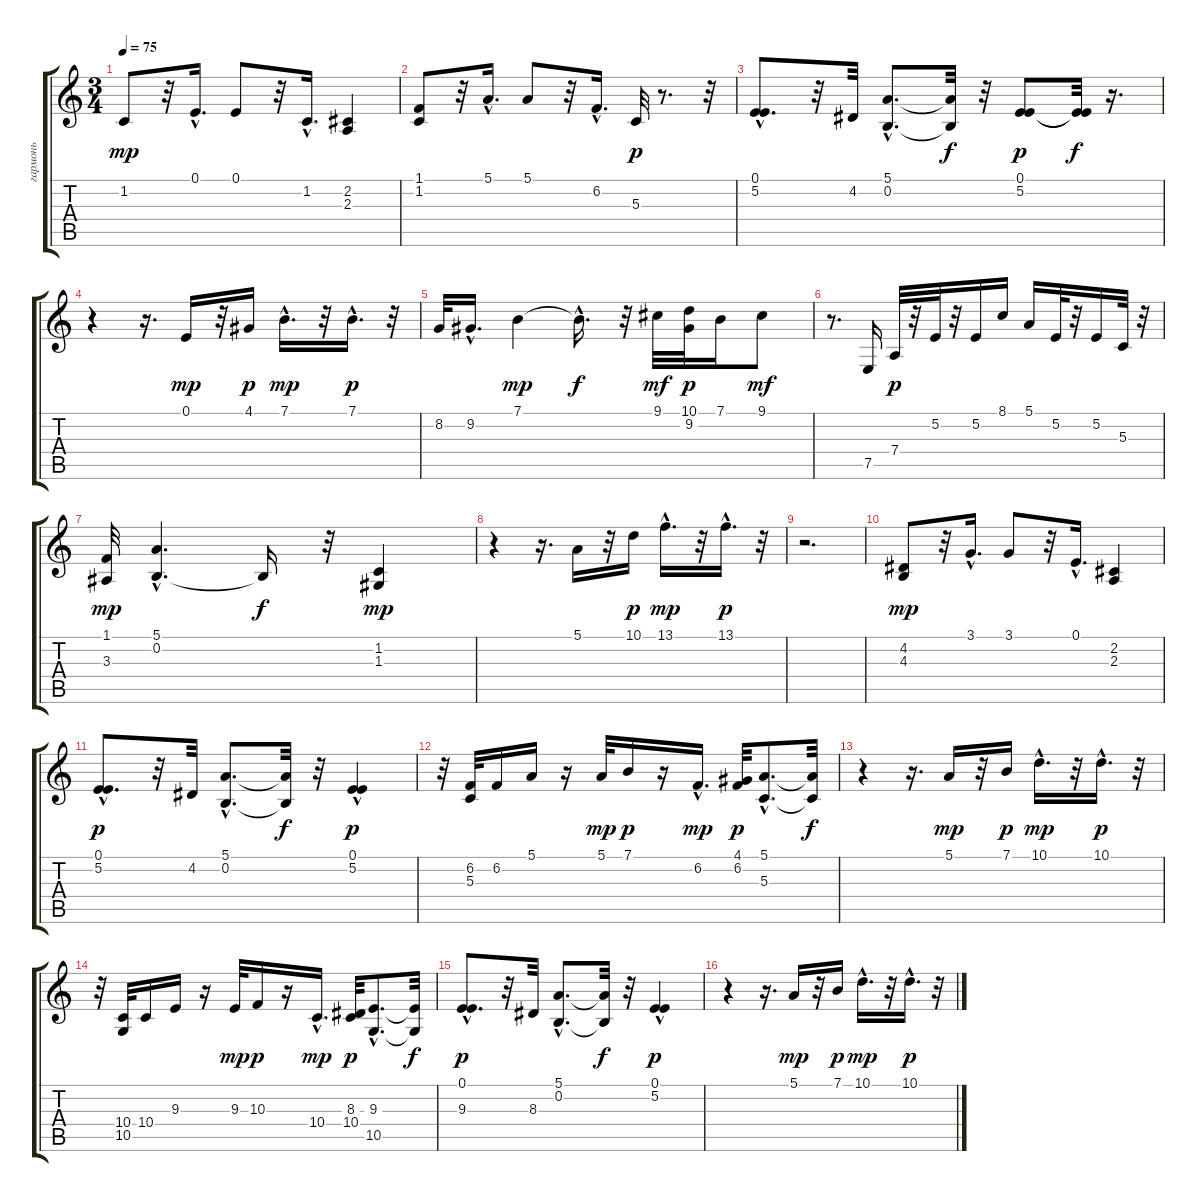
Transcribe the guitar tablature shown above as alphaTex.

\track ("гармонь" "гармонь") {instrument harmonica}
\staff {score tabs}
\tuning (E4 B3 G3 D3 A2 E2) {hide}
\ts (3 4)
\tempo 75
\clef g2
\ks c
1.2.8{dy mp instrument harmonica} r.32 0.1{hac}.16{d} 0.1.8 r.32 1.2{hac}.16{d} (2.2 2.3).4 |
(1.1 1.2).8 r.32 5.1{hac}.16{d} 5.1.8 r.32 6.2{hac}.16{d} 5.3.32{dy p} r.8{d} r.32 |
(0.1{hac} 5.2).8{d} r.32 4.2.32 (5.1{hac} 0.2{hac}).8{d} (5.1{t} 0.2{t}).32{dy f} r.32 (0.1 5.2).8{dy p} (0.1{t} 5.2{t}).32{dy f} r.16{d} |
r.4 r.16{d} 0.1.16{dy mp} r.32 4.1.16{dy p} 7.1{hac}.16{d dy mp} r.32 7.1{hac}.16{d dy p} r.32 |
8.2.32 9.2{hac}.16{d} 7.1.4{dy mp} 7.1{hac t}.16{d dy f} r.32 9.1.32{dy mf} (10.1 9.2).32{dy p} 7.1.16 9.1.8{dy mf} |
r.8{d} 7.5.16 7.4.32{dy p} r.32 5.2.32 r.32 5.2.16 8.1.16 5.1.16 5.2.32 r.32 5.2.16 5.3.32 r.32 |
(1.1 3.3).32{dy mp} (5.1{hac} 0.2{hac}).4{d} 0.2{t}.16{dy f} r.32 (1.2 1.3).4{dy mp} |
r.4 r.16{d} 5.1.16 r.32 10.1.16{dy p} 13.1{hac}.16{d dy mp} r.32 13.1{hac}.16{d dy p} r.32 |
r.2{d} |
(4.2 4.3).8{dy mp} r.32 3.1{hac}.16{d} 3.1.8 r.32 0.1{hac}.16{d} (2.2 2.3).4 |
(0.1{hac} 5.2).8{d dy p} r.32 4.2.32 (5.1{hac} 0.2{hac}).8{d} (5.1{t} 0.2{t}).32{dy f} r.32 (0.1{hac} 5.2).4{dy p} |
r.32 (6.2 5.3).32 6.2.16 5.1.16 r.16 5.1.32{dy mp} 7.1.16{dy p} r.16 6.2{hac}.16{d dy mp} (4.1 6.2).32{dy p} (5.1{hac} 5.3{hac}).8{d} (5.1{t} 5.3{t}).32{dy f} |
r.4 r.16{d} 5.1.16{dy mp} r.32 7.1.16{dy p} 10.1{hac}.16{d dy mp} r.32 10.1{hac}.16{d dy p} r.32 |
r.32 (10.4 10.5).32 10.4.16 9.3.16 r.16 9.3.32{dy mp} 10.3.16{dy p} r.16 10.4{hac}.16{d dy mp} (8.3 10.4).32{dy p} (9.3{hac} 10.5{hac}).8{d} (9.3{t} 10.5{t}).32{dy f} |
(0.1{hac} 9.3).8{d dy p} r.32 8.3.32 (5.1{hac} 0.2{hac}).8{d} (5.1{t} 0.2{t}).32{dy f} r.32 (0.1{hac} 5.2).4{dy p} |
r.4 r.16{d} 5.1.16{dy mp} r.32 7.1.16{dy p} 10.1{hac}.16{d dy mp} r.32 10.1{hac}.16{d dy p} r.32
